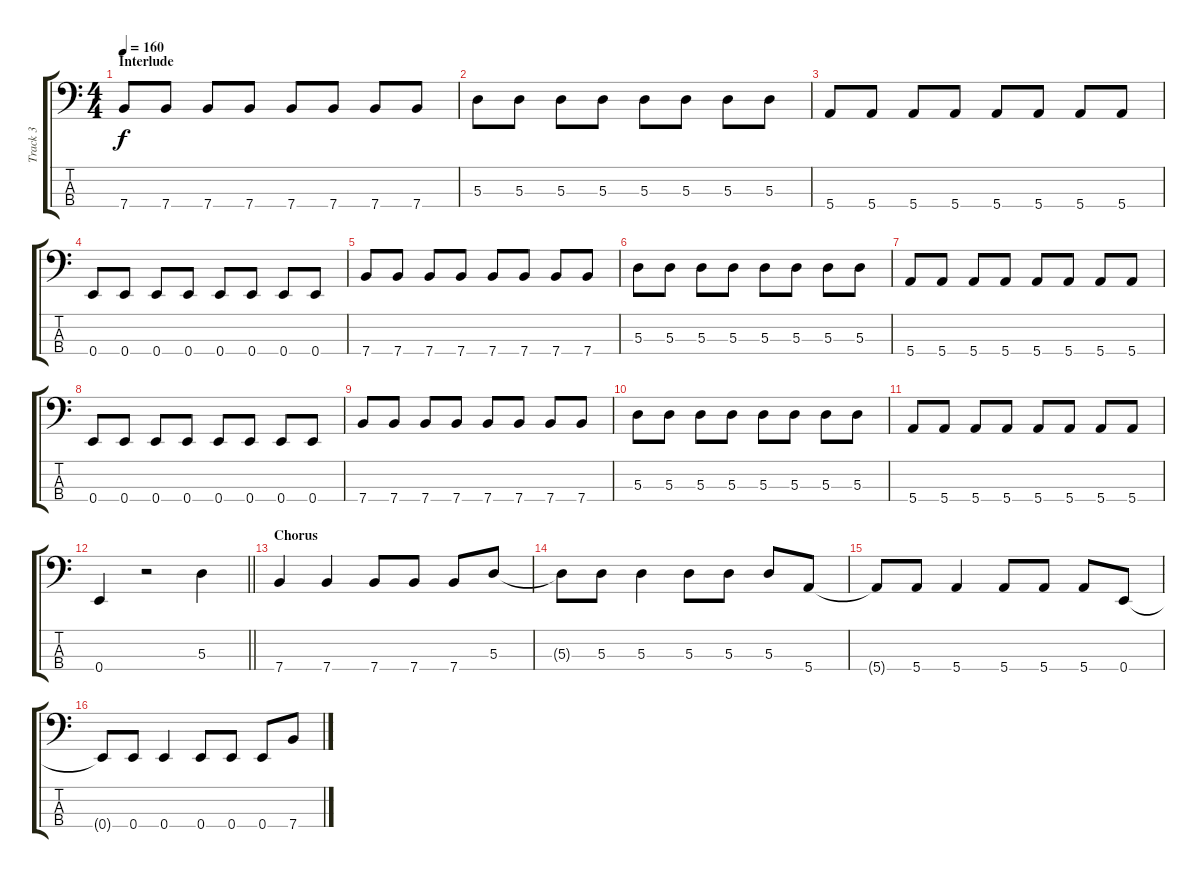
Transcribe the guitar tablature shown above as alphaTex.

\track ("Track 3" "Track 3") {instrument electricbasspick}
\staff {score tabs}
\tuning (G2 D2 A1 E1) {hide}
\ts (4 4)
\section ("" "Interlude")
\tempo 160
\clef f4
\ks c
7.4.8{dy f} 7.4.8 7.4.8 7.4.8 7.4.8 7.4.8 7.4.8 7.4.8 |
5.3.8 5.3.8 5.3.8 5.3.8 5.3.8 5.3.8 5.3.8 5.3.8 |
5.4.8 5.4.8 5.4.8 5.4.8 5.4.8 5.4.8 5.4.8 5.4.8 |
0.4.8 0.4.8 0.4.8 0.4.8 0.4.8 0.4.8 0.4.8 0.4.8 |
7.4.8 7.4.8 7.4.8 7.4.8 7.4.8 7.4.8 7.4.8 7.4.8 |
5.3.8 5.3.8 5.3.8 5.3.8 5.3.8 5.3.8 5.3.8 5.3.8 |
5.4.8 5.4.8 5.4.8 5.4.8 5.4.8 5.4.8 5.4.8 5.4.8 |
0.4.8 0.4.8 0.4.8 0.4.8 0.4.8 0.4.8 0.4.8 0.4.8 |
7.4.8 7.4.8 7.4.8 7.4.8 7.4.8 7.4.8 7.4.8 7.4.8 |
5.3.8 5.3.8 5.3.8 5.3.8 5.3.8 5.3.8 5.3.8 5.3.8 |
5.4.8 5.4.8 5.4.8 5.4.8 5.4.8 5.4.8 5.4.8 5.4.8 |
\barLineRight lightlight
0.4.4 r.2 5.3.4 |
\section ("" "Chorus")
7.4.4 7.4.4 7.4.8 7.4.8 7.4.8 5.3.8 |
5.3{t}.8 5.3.8 5.3.4 5.3.8 5.3.8 5.3.8 5.4.8 |
5.4{t}.8 5.4.8 5.4.4 5.4.8 5.4.8 5.4.8 0.4.8 |
0.4{t}.8 0.4.8 0.4.4 0.4.8 0.4.8 0.4.8 7.4.8
